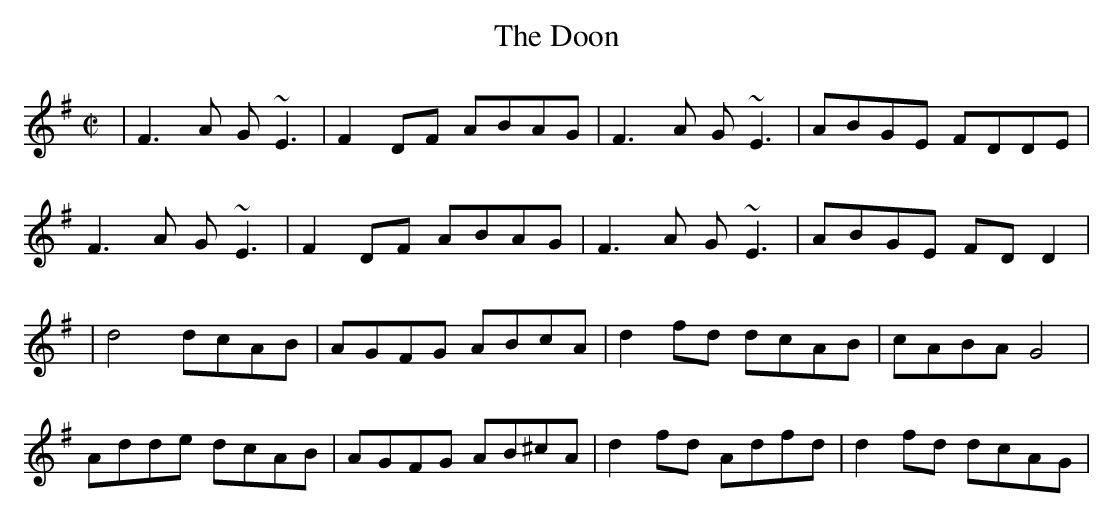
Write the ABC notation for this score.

X:1
T:Doon, The
M:C|
K:Dmix
| F3A G~E3 | F2DF ABAG | F3A G~E3 | ABGE FDDE |
F3A G~E3 | F2DF ABAG | F3A G~E3 | ABGE FDD2 |
| d4 dcAB | AGFG ABcA | d2fd dcAB | cABA G4 |
Adde dcAB | AGFG AB^cA | d2fd Adfd | d2fd dcAG |
